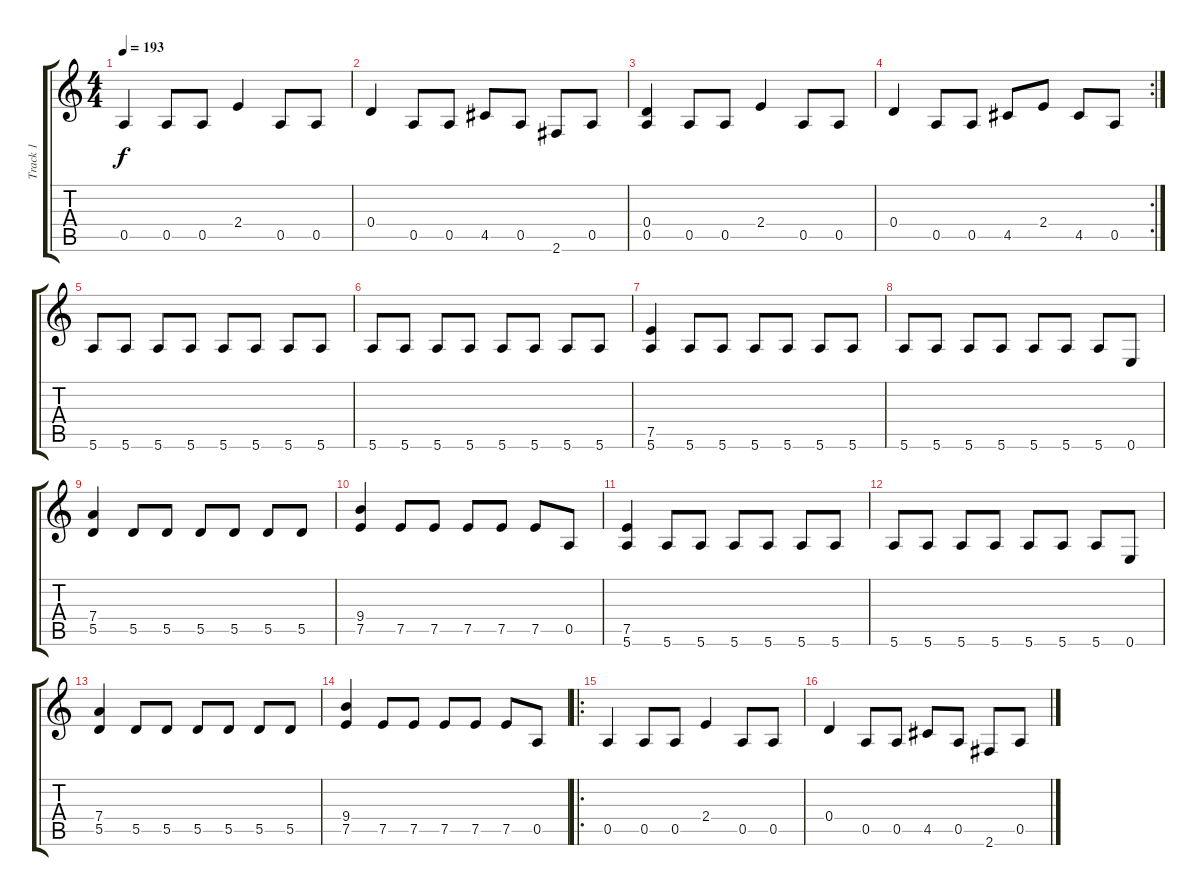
\track ("Track 1" "Track 1") {instrument distortionguitar}
\staff {score tabs}
\tuning (E4 B3 G3 D3 A2 E2) {hide}
\ts (4 4)
\tempo 193
\clef g2
\ks c
0.5.4{dy f instrument distortionguitar} 0.5.8 0.5.8 2.4.4 0.5.8 0.5.8 |
0.4.4 0.5.8 0.5.8 4.5.8 0.5.8 2.6.8 0.5.8 |
(0.4 0.5).4 0.5.8 0.5.8 2.4.4 0.5.8 0.5.8 |
\rc 2
0.4.4 0.5.8 0.5.8 4.5.8 2.4.8 4.5.8 0.5.8 |
5.6.8 5.6.8 5.6.8 5.6.8 5.6.8 5.6.8 5.6.8 5.6.8 |
5.6.8 5.6.8 5.6.8 5.6.8 5.6.8 5.6.8 5.6.8 5.6.8 |
(7.5 5.6).4 5.6.8{instrument electricguitarmuted} 5.6.8 5.6.8 5.6.8 5.6.8 5.6.8 |
5.6.8 5.6.8 5.6.8 5.6.8 5.6.8 5.6.8 5.6.8 0.6.8 |
(7.4 5.5).4{instrument distortionguitar} 5.5.8{instrument electricguitarmuted} 5.5.8 5.5.8 5.5.8 5.5.8 5.5.8 |
(9.4 7.5).4{instrument distortionguitar} 7.5.8{instrument electricguitarmuted} 7.5.8 7.5.8 7.5.8 7.5.8 0.5.8 |
(7.5 5.6).4{instrument distortionguitar} 5.6.8{instrument electricguitarmuted} 5.6.8 5.6.8 5.6.8 5.6.8 5.6.8 |
5.6.8 5.6.8 5.6.8 5.6.8 5.6.8 5.6.8 5.6.8 0.6.8 |
(7.4 5.5).4{instrument distortionguitar} 5.5.8{instrument electricguitarmuted} 5.5.8 5.5.8 5.5.8 5.5.8 5.5.8 |
(9.4 7.5).4{instrument distortionguitar} 7.5.8{instrument electricguitarmuted} 7.5.8 7.5.8 7.5.8 7.5.8 0.5.8 |
\ro
0.5.4{instrument distortionguitar} 0.5.8 0.5.8 2.4.4 0.5.8 0.5.8 |
0.4.4 0.5.8 0.5.8 4.5.8 0.5.8 2.6.8 0.5.8
